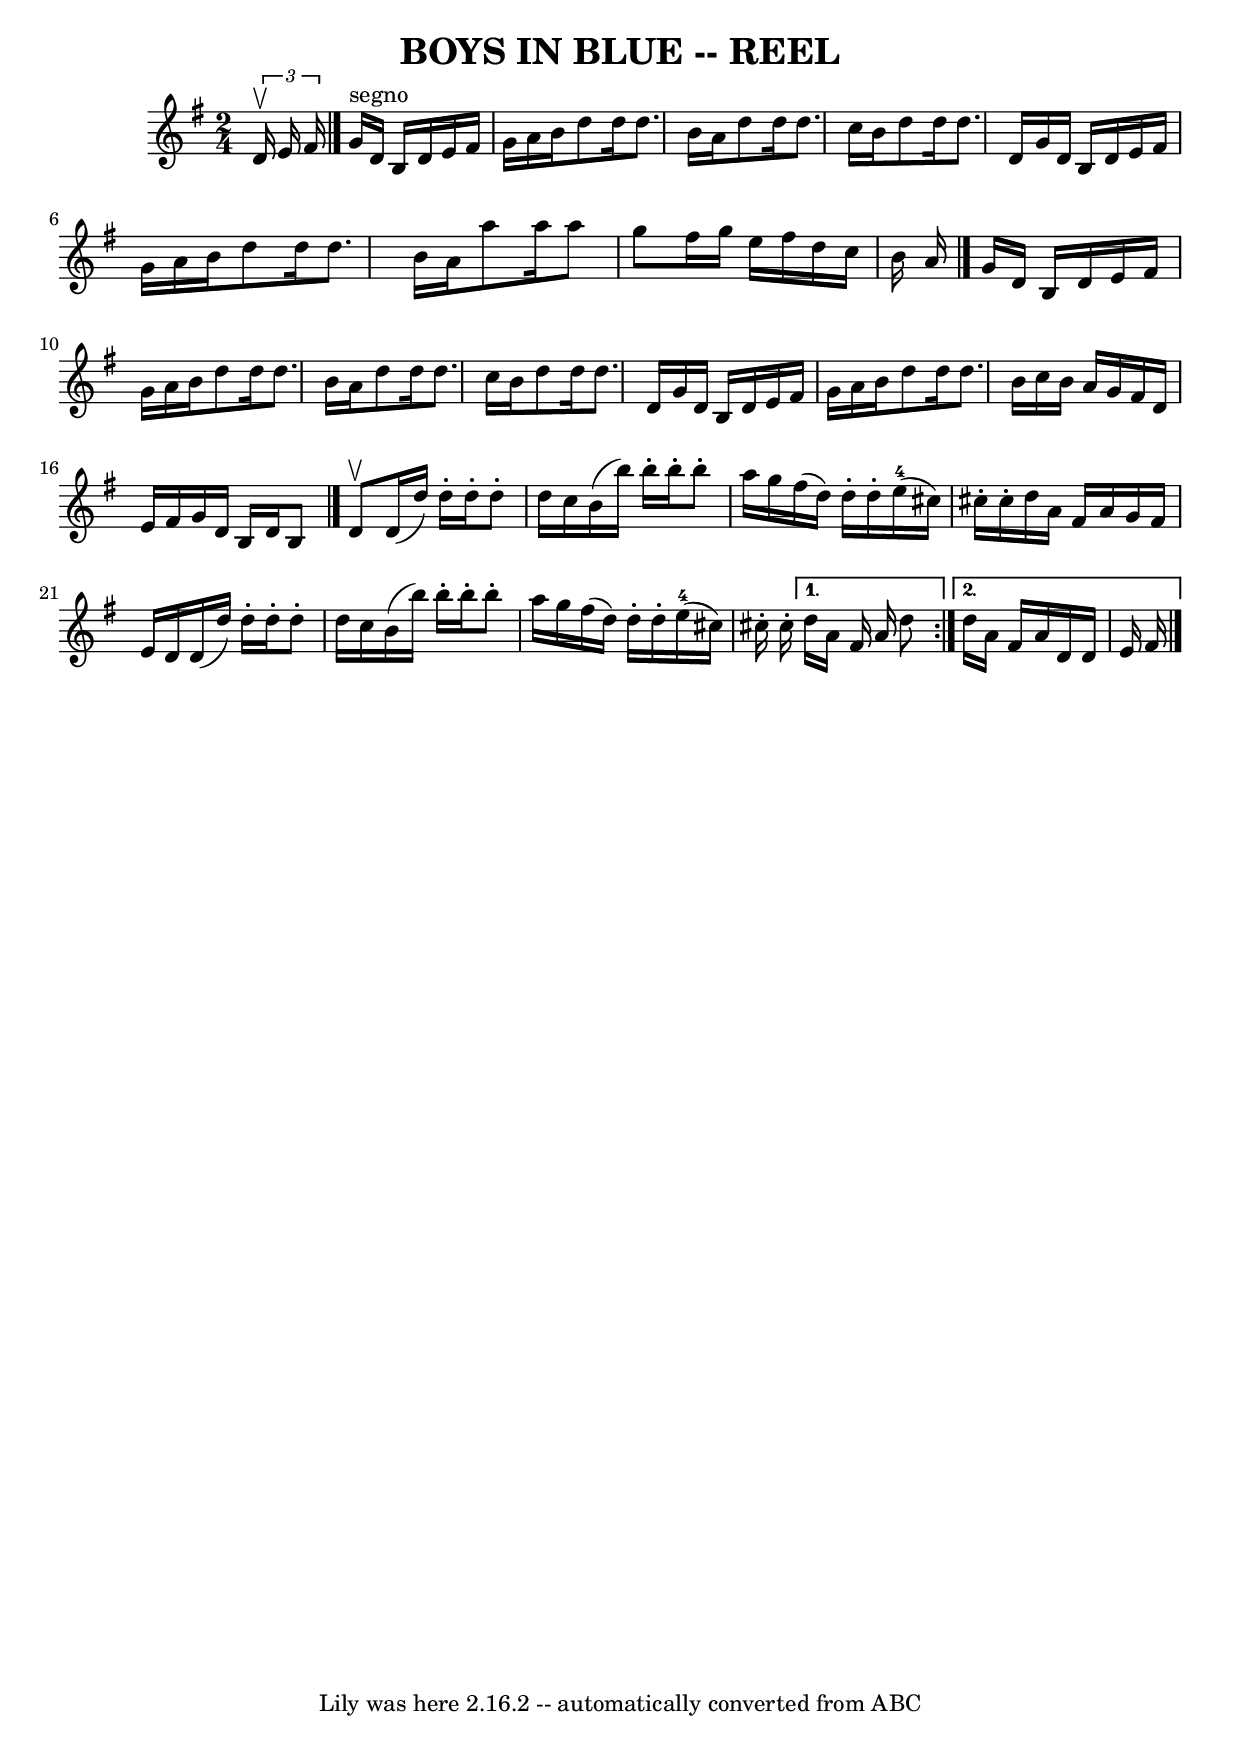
\version "2.16.2"
\include "Mammoth.ily"
\header {
  %% book = "Ryan's Mammoth Collection of Fiddle Tunes"
  crossRefNumber = "1"
  footnotes = ""
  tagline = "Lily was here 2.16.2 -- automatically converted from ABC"
  title = "BOYS IN BLUE -- REEL"

}
voicedefault =  {


  \time 2/4 
  \key g \major
  \times 2/3 { d'16^\upbow e'16 fis'16  
	     }       
  \bar "|." g'16^"segno" d'16 b16 d'16 e'16 fis'16 g'16    
  a'16    |
  b'16 d''8 d''16 d''8. b'16    |
  a'16    
  d''8 d''16 d''8. c''16    |
  b'16 d''8 d''16 d''8.    
  d'16        |
  g'16 d'16 b16 d'16 e'16 fis'16 g'16    
  a'16    |
  b'16 d''8 d''16 d''8. b'16    |
  a'16    
  a''8 a''16 a''8 g''8    |
  fis''16 g''16 e''16    
  fis''16 d''16 c''16 b'16 a'16    \bar "|." g'16 d'16 b16  
  d'16 e'16 fis'16 g'16 a'16    |
  b'16 d''8 d''16    
  d''8. b'16    |
  a'16 d''8 d''16 d''8. c''16    |
  
  b'16 d''8 d''16 d''8. d'16        |
  g'16 d'16 b16  
  d'16 e'16 fis'16 g'16 a'16    |
  b'16 d''8 d''16    
  d''8. b'16    |
  c''16 b'16 a'16 g'16 fis'16 d'16    
  e'16 fis'16    |
  g'16 d'16 b16 d'16 b8    \bar "|."     

  \repeat volta 2 {
    d'8^\upbow       |
    d'16 (d''16) d''16-.  
    d''16-. d''8-. d''16 c''16    |
    b'16 (b''16) b''16-. b''16-. b''8-. a''16 g''16    |
    fis''16 (d''16)   
    d''16-. d''16-. e''16-4(cis''16) cis''16-. cis''16-.   
    |
    d''16 a'16 fis'16 a'16 g'16 fis'16 e'16 d'16    
    |
    d'16 (d''16) d''16-. d''16-. d''8-. d''16    
    c''16    |
    b'16 (b''16) b''16-. b''16-. b''8-. a''16  
    g''16    |
    fis''16 (d''16) d''16-. d''16-. e''16-4(cis''16) cis''16-. cis''16-.   
  } \alternative{{ d''16    
		   a'16 fis'16 a'16 d''8        
		 } { d''16 a'16 fis'16 a'16    
		     d'16 d'16 e'16 fis'16      \bar "|."   
		   }
	       }

}

\score{
  <<

    \context Staff="default"
    {
      \voicedefault 
      
    }

  >>
  \layout {
    
  }
  \midi {
  }

}
